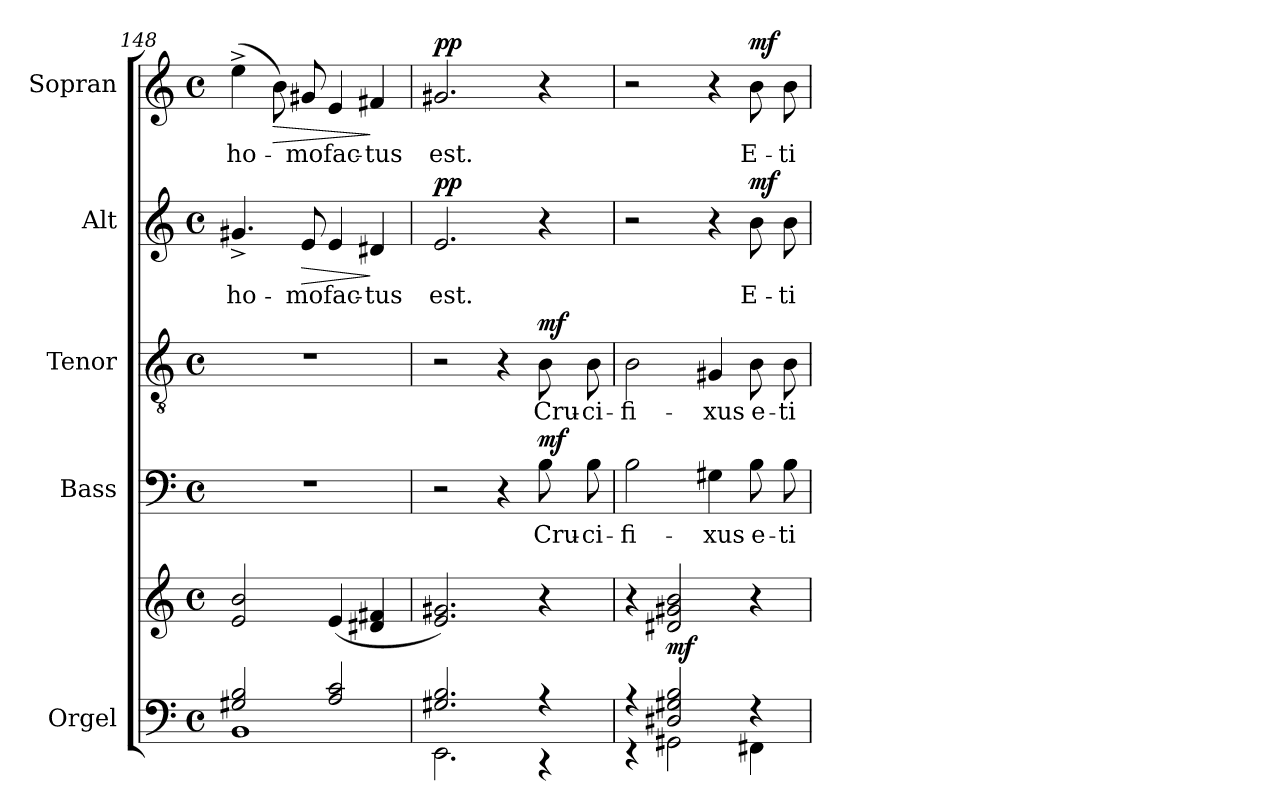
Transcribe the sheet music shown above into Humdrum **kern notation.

**kern	**kern	**dynam	**kern	**text	**dynam	**kern	**text	**dynam	**kern	**text	**dynam	**kern	**text	**dynam
*part5	*part5	*part5	*part4	*part4	*part4	*part3	*part3	*part3	*part2	*part2	*part2	*part1	*part1	*part1
*staff6	*staff5	*staff5/6	*staff4	*staff4	*staff4	*staff3	*staff3	*staff3	*staff2	*staff2	*staff2	*staff1	*staff1	*staff1
*I"Orgel	*	*	*I"Bass	*	*	*I"Tenor	*	*	*I"Alt	*	*	*I"Sopran	*	*
*I'Org.	*	*	*I'B.	*	*	*I'T.	*	*	*I'A.	*	*	*I'S.	*	*
*clefF4	*clefG2	*	*clefF4	*	*	*clefGv2	*	*	*clefG2	*	*	*clefG2	*	*
*k[]	*k[]	*	*k[]	*	*	*k[]	*	*	*k[]	*	*	*k[]	*	*
*C:	*C:	*	*C:	*	*	*C:	*	*	*C:	*	*	*C:	*	*
*M4/4	*M4/4	*	*M4/4	*	*	*M4/4	*	*	*M4/4	*	*	*M4/4	*	*
*met(c)	*met(c)	*	*met(c)	*	*	*met(c)	*	*	*met(c)	*	*	*met(c)	*	*
=148	=148	=148	=148	=148	=148	=148	=148	=148	=148	=148	=148	=148	=148	=148
*^	*	*	*	*	*	*	*	*	*	*	*	*	*	*
!	!	!	!	!	!	!	!	!	!	!	!LO:LY:b	!	!	!LO:LY:b	!
2G#X/ 2B/	1BB	2e/ 2b/	.	1r	.	.	1r	.	.	4.g#X^</	ho-	.	(>4ee^>\	ho-	.
!	!	!	!	!	!	!	!	!	!	!	!	!	!	!	!LO:HP:b
.	.	.	.	.	.	.	.	.	.	.	.	.	8b\)	.	>
!	!	!	!	!	!	!	!	!	!	!	!LO:LY:b	!LO:HP:b	!	!LO:LY:b	!
.	.	.	.	.	.	.	.	.	.	8e/	-mo	>	8g#X/	-mo	.
!	!	!	!	!	!	!	!	!	!	!	!LO:LY:b	!	!	!LO:LY:b	!
2A/ 2c/	.	(4e/	.	.	.	.	.	.	.	4e/	fac-	.	4e/	fac-	.
!	!	!	!	!	!	!	!	!	!	!	!LO:LY:b	!	!	!LO:LY:b	!
.	.	4d#X/ 4f#X/	.	.	.	.	.	.	.	4d#X/	-tus	]	4f#X/	-tus	]
=149	=149	=149	=149	=149	=149	=149	=149	=149	=149	=149	=149	=149	=149	=149	=149
!	!	!	!	!	!	!	!	!	!	!	!LO:LY:b	!LO:DY:a	!	!LO:LY:b	!LO:DY:a
2.G#X/ 2.B/	2.EE\	2.e/ 2.g#X/)	.	2r	.	.	2r	.	.	2.e/	est.	pp	2.g#X/	est.	pp
.	.	.	.	4r	.	.	4r	.	.	.	.	.	.	.	.
!	!	!	!	!	!LO:LY:b	!LO:DY:a	!	!LO:LY:b	!LO:DY:a	!	!	!	!	!	!
4r	4r	4r	.	8B\	Cru-	mf	8B\	Cru-	mf	4r	.	.	4r	.	.
!	!	!	!	!	!LO:LY:b	!	!	!LO:LY:b	!	!	!	!	!	!	!
.	.	.	.	8B\	-ci-	.	8B\	-ci-	.	.	.	.	.	.	.
=150	=150	=150	=150	=150	=150	=150	=150	=150	=150	=150	=150	=150	=150	=150	=150
!	!	!	!	!	!LO:LY:b	!	!	!LO:LY:b	!	!	!	!	!	!	!
4r	4r	4r	.	2B\	-fi-	.	2B\	-fi-	.	2r	.	.	2r	.	.
!	!	!	!LO:DY:b	!	!	!	!	!	!	!	!	!	!	!	!
2D#X/ 2G#X/ 2B/	2GG#X\	2d#X/ 2g#X/ 2b/	mf	.	.	.	.	.	.	.	.	.	.	.	.
!	!	!	!	!	!LO:LY:b	!	!	!LO:LY:b	!	!	!	!	!	!	!
.	.	.	.	4G#X\	-xus	.	4G#X/	-xus	.	4r	.	.	4r	.	.
!	!	!	!	!	!LO:LY:b	!	!	!LO:LY:b	!	!	!LO:LY:b	!LO:DY:a	!	!LO:LY:b	!LO:DY:a
4rF	4FF#X\	4r	.	8B\	e-	.	8B\	e-	.	8b\	E-	mf	8b\	E-	mf
!	!	!	!	!	!LO:LY:b	!	!	!LO:LY:b	!	!	!LO:LY:b	!	!	!LO:LY:b	!
.	.	.	.	8B\	-ti-	.	8B\	-ti-	.	8b\	-ti-	.	8b\	-ti-	.
*v	*v	*	*	*	*	*	*	*	*	*	*	*	*	*	*
=	=	=	=	=	=	=	=	=	=	=	=	=	=	=
*-	*-	*-	*-	*-	*-	*-	*-	*-	*-	*-	*-	*-	*-	*-
